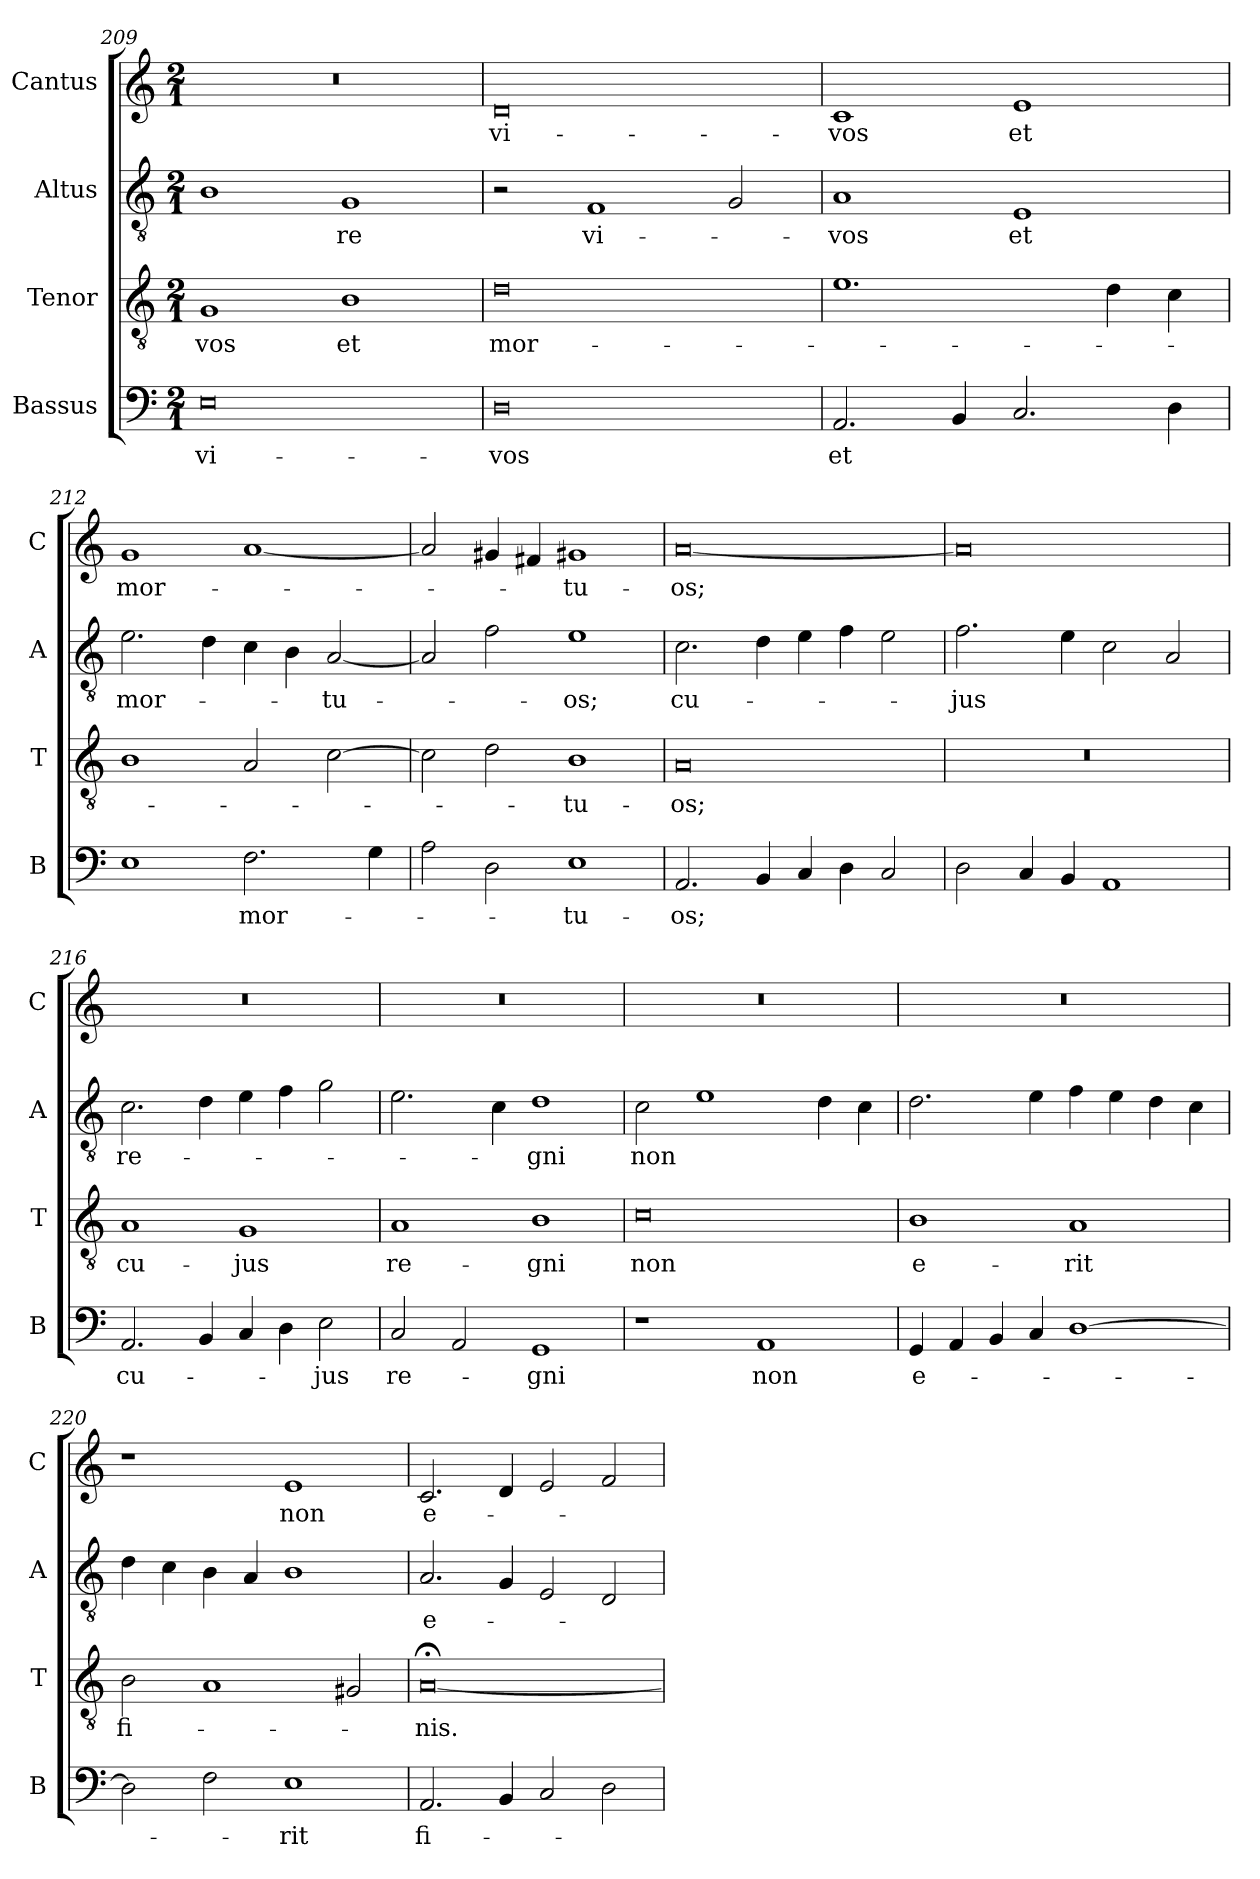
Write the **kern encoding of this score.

**kern	**text	**kern	**text	**kern	**text	**kern	**text
*part4	*part4	*part3	*part3	*part2	*part2	*part1	*part1
*staff4	*staff4	*staff3	*staff3	*staff2	*staff2	*staff1	*staff1
*I"Bassus	*	*I"Tenor	*	*I"Altus	*	*I"Cantus	*
*I'B	*	*I'T	*	*I'A	*	*I'C	*
*clefF4	*	*clefGv2	*	*clefGv2	*	*clefG2	*
*k[]	*	*k[]	*	*k[]	*	*k[]	*
*M2/1	*	*M2/1	*	*M2/1	*	*M2/1	*
=209	=209	=209	=209	=209	=209	=209	=209
0E	vi-	1G	-vos	1B	.	0r	.
!	!	!	!LO:LY:i	!	!LO:LY:i	!	!
.	.	1B	et	1G	-re	.	.
=210	=210	=210	=210	=210	=210	=210	=210
!	!	!	!LO:LY:i	!	!	!	!
0D	-vos	0d	mor-	2r	.	0d	vi-
.	.	.	.	1F	vi-	.	.
.	.	.	.	2G	.	.	.
=211	=211	=211	=211	=211	=211	=211	=211
!	!LO:LY:i	!	!	!	!	!	!
2.AA	et	1.e	.	1A	-vos	1c	-vos
4BB	.	.	.	.	.	.	.
!	!	!	!	!	!LO:LY:i	!	!
2.C	.	.	.	1E	et	1e	et
.	.	4d	.	.	.	.	.
4D	.	4c	.	.	.	.	.
=212	=212	=212	=212	=212	=212	=212	=212
!	!	!	!	!	!LO:LY:i	!	!
1E	.	1B	.	2.e	mor-	1g	mor-
.	.	.	.	4d	.	.	.
!	!LO:LY:i	!	!	!	!	!	!
2.F	mor-	2A	.	4c	.	[1a	.
.	.	.	.	4B	.	.	.
!	!	!	!	!	!LO:LY:i	!	!
.	.	[2c	.	[2A	-tu-	.	.
4G	.	.	.	.	.	.	.
=213	=213	=213	=213	=213	=213	=213	=213
2A	.	2c]	.	2A]	.	2a]	.
2D	.	2d	.	2f	.	4g#X	.
.	.	.	.	.	.	4f#X	.
!	!LO:LY:i	!	!LO:LY:i	!	!LO:LY:i	!	!
1E	-tu-	1B	-tu-	1e	-os;	1g#X	-tu-
=214	=214	=214	=214	=214	=214	=214	=214
!	!LO:LY:i	!	!LO:LY:i	!	!	!	!
2.AA	-os;	0A	-os;	2.c	cu-	[0a	-os;
4BB	.	.	.	4d	.	.	.
4C	.	.	.	4e	.	.	.
4D	.	.	.	4f	.	.	.
2C	.	.	.	2e	.	.	.
=215	=215	=215	=215	=215	=215	=215	=215
2D	.	0r	.	2.f	-jus	0a]	.
4C	.	.	.	.	.	.	.
4BB	.	.	.	4e	.	.	.
1AA	.	.	.	2c	.	.	.
.	.	.	.	2A	.	.	.
=216	=216	=216	=216	=216	=216	=216	=216
2.AA	cu-	1A	cu-	2.c	re-	0r	.
4BB	.	.	.	4d	.	.	.
4C	.	1G	-jus	4e	.	.	.
4D	.	.	.	4f	.	.	.
2E	-jus	.	.	2g	.	.	.
=217	=217	=217	=217	=217	=217	=217	=217
2C	re-	1A	re-	2.e	.	0r	.
2AA	.	.	.	.	.	.	.
.	.	.	.	4c	.	.	.
1GG	-gni	1B	-gni	1d	-gni	.	.
=218	=218	=218	=218	=218	=218	=218	=218
!	!	!	!LO:LY:i	!	!	!	!
1r	.	0c	non	2c	non	0r	.
.	.	.	.	1e	.	.	.
!	!LO:LY:i	!	!	!	!	!	!
1AA	non	.	.	.	.	.	.
.	.	.	.	4d	.	.	.
.	.	.	.	4c	.	.	.
=219	=219	=219	=219	=219	=219	=219	=219
!	!LO:LY:i	!	!LO:LY:i	!	!	!	!
4GG	e-	1B	e-	2.d	.	0r	.
4AA	.	.	.	.	.	.	.
4BB	.	.	.	.	.	.	.
4C	.	.	.	4e	.	.	.
!	!	!	!LO:LY:i	!	!	!	!
[1D	.	1A	-rit	4f	.	.	.
.	.	.	.	4e	.	.	.
.	.	.	.	4d	.	.	.
.	.	.	.	4c	.	.	.
=220	=220	=220	=220	=220	=220	=220	=220
!	!	!	!LO:LY:i	!	!	!	!
2D]	.	2B	fi-	4d	.	1r	.
.	.	.	.	4c	.	.	.
2F	.	1A	.	4B	.	.	.
.	.	.	.	4A	.	.	.
!	!LO:LY:i	!	!	!	!	!	!
1E	-rit	.	.	1B	.	1e	non
.	.	2G#X	.	.	.	.	.
=221	=221	=221	=221	=221	=221	=221	=221
!	!	!	!LO:LY:i	!	!	!	!
2.AA	fi-	[0A;<	-nis.	2.A	e-	2.c	e-
4BB	.	.	.	4G	.	4d	.
2C	.	.	.	2E	.	2e	.
2D	.	.	.	2D	.	2f	.
=	=	=	=	=	=	=	=
*-	*-	*-	*-	*-	*-	*-	*-
